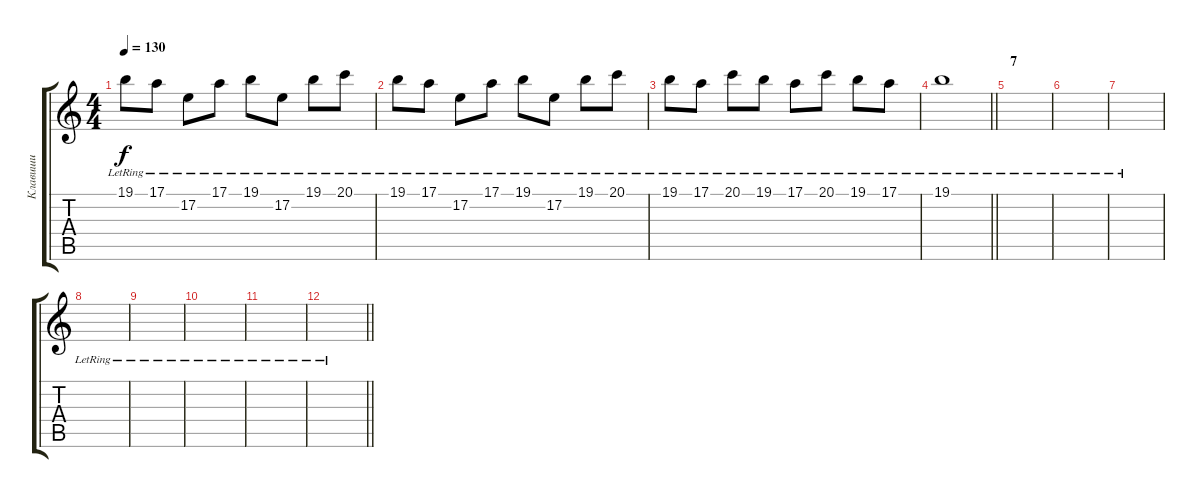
\track ("Клавиши" "Клавиши") {instrument harpsichord}
\staff {score tabs}
\tuning (E4 B3 G3 D3 A2 E2) {hide}
\ts (4 4)
\tempo 130
\clef g2
\ks c
19.1{lr}.8{dy f} 17.1{lr}.8 17.2{lr}.8 17.1{lr}.8 19.1{lr}.8 17.2{lr}.8 19.1{lr}.8 20.1{lr}.8 |
19.1{lr}.8 17.1{lr}.8 17.2{lr}.8 17.1{lr}.8 19.1{lr}.8 17.2{lr}.8 19.1{lr}.8 20.1{lr}.8 |
19.1{lr}.8 17.1{lr}.8 20.1{lr}.8 19.1{lr}.8 17.1{lr}.8 20.1{lr}.8 19.1{lr}.8 17.1{lr}.8 |
\barLineRight lightlight
19.1{lr}.1 |
\section ("" "7")
|
|
|
|
|
|
|
\barLineRight lightlight
